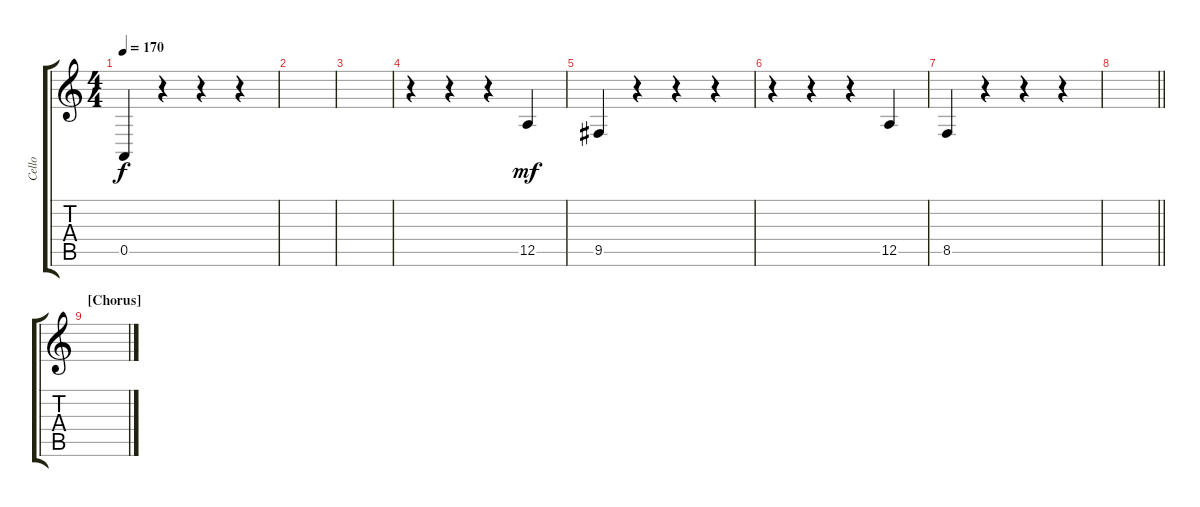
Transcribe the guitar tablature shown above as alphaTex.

\track ("Cello" "Cello") {instrument cello}
\staff {score tabs}
\tuning (E4 B3 G3 D3 A2 E2) {hide}
\ts (4 4)
\tempo 170
\clef g2
\ks c
0.5.4{dy f} r.4 r.4 r.4 |
|
|
r.4 r.4 r.4 12.5.4{dy mf} |
9.5.4 r.4 r.4 r.4 |
r.4 r.4 r.4 12.5.4 |
8.5.4 r.4 r.4 r.4 |
\barLineRight lightlight
|
\section ("" "[Chorus]")
